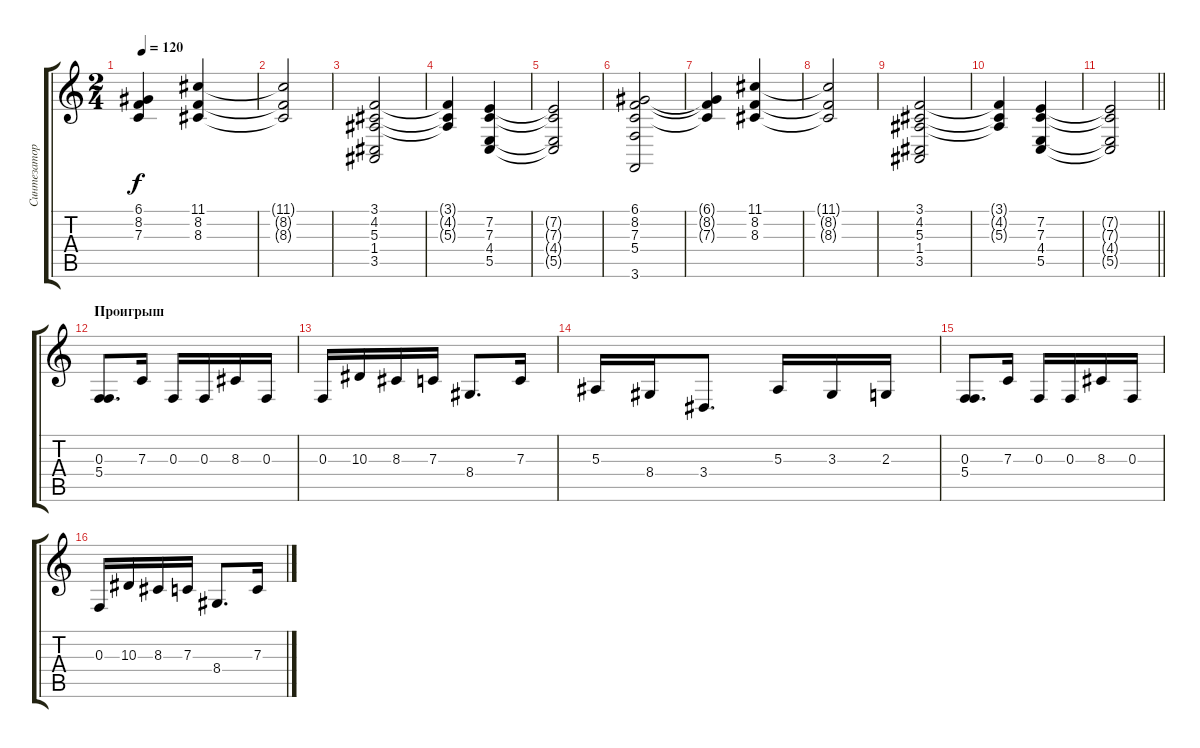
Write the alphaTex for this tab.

\track ("Синтезатор" "Синтезатор") {instrument synthstrings1}
\staff {score tabs}
\tuning (D4 A3 F3 C3 G2 D2) {hide}
\ts (2 4)
\tempo 120
\clef g2
\ks c
(6.1{t} 8.2{t} 7.3{t}).4{dy f} (11.1 8.2 8.3).4 |
(11.1{t} 8.2{t} 8.3{t}).2 |
(3.1 4.2 5.3 1.4 3.5).2 |
(3.1{t} 4.2{t} 5.3{t}).4 (7.2 7.3 4.4 5.5).4 |
(7.2{t} 7.3{t} 4.4{t} 5.5{t}).2 |
(6.1 8.2 7.3 5.4 3.6).2 |
(6.1{t} 8.2{t} 7.3{t}).4 (11.1 8.2 8.3).4 |
(11.1{t} 8.2{t} 8.3{t}).2 |
(3.1 4.2 5.3 1.4 3.5).2 |
(3.1{t} 4.2{t} 5.3{t}).4 (7.2 7.3 4.4 5.5).4 |
\barLineRight lightlight
(7.2{t} 7.3{t} 4.4{t} 5.5{t}).2 |
\section ("" "Проигрыш")
(0.3 5.4).8{d volume 14} 7.3.16 0.3.16 0.3.16 8.3.16 0.3.16 |
0.3.16 10.3.16 8.3.16 7.3.16 8.4.8{d} 7.3.16 |
5.3.16 8.4.16 3.4.8{d} 5.3.16 3.3.16 2.3.16 |
(0.3 5.4).8{d} 7.3.16 0.3.16 0.3.16 8.3.16 0.3.16 |
0.3.16 10.3.16 8.3.16 7.3.16 8.4.8{d} 7.3.16
